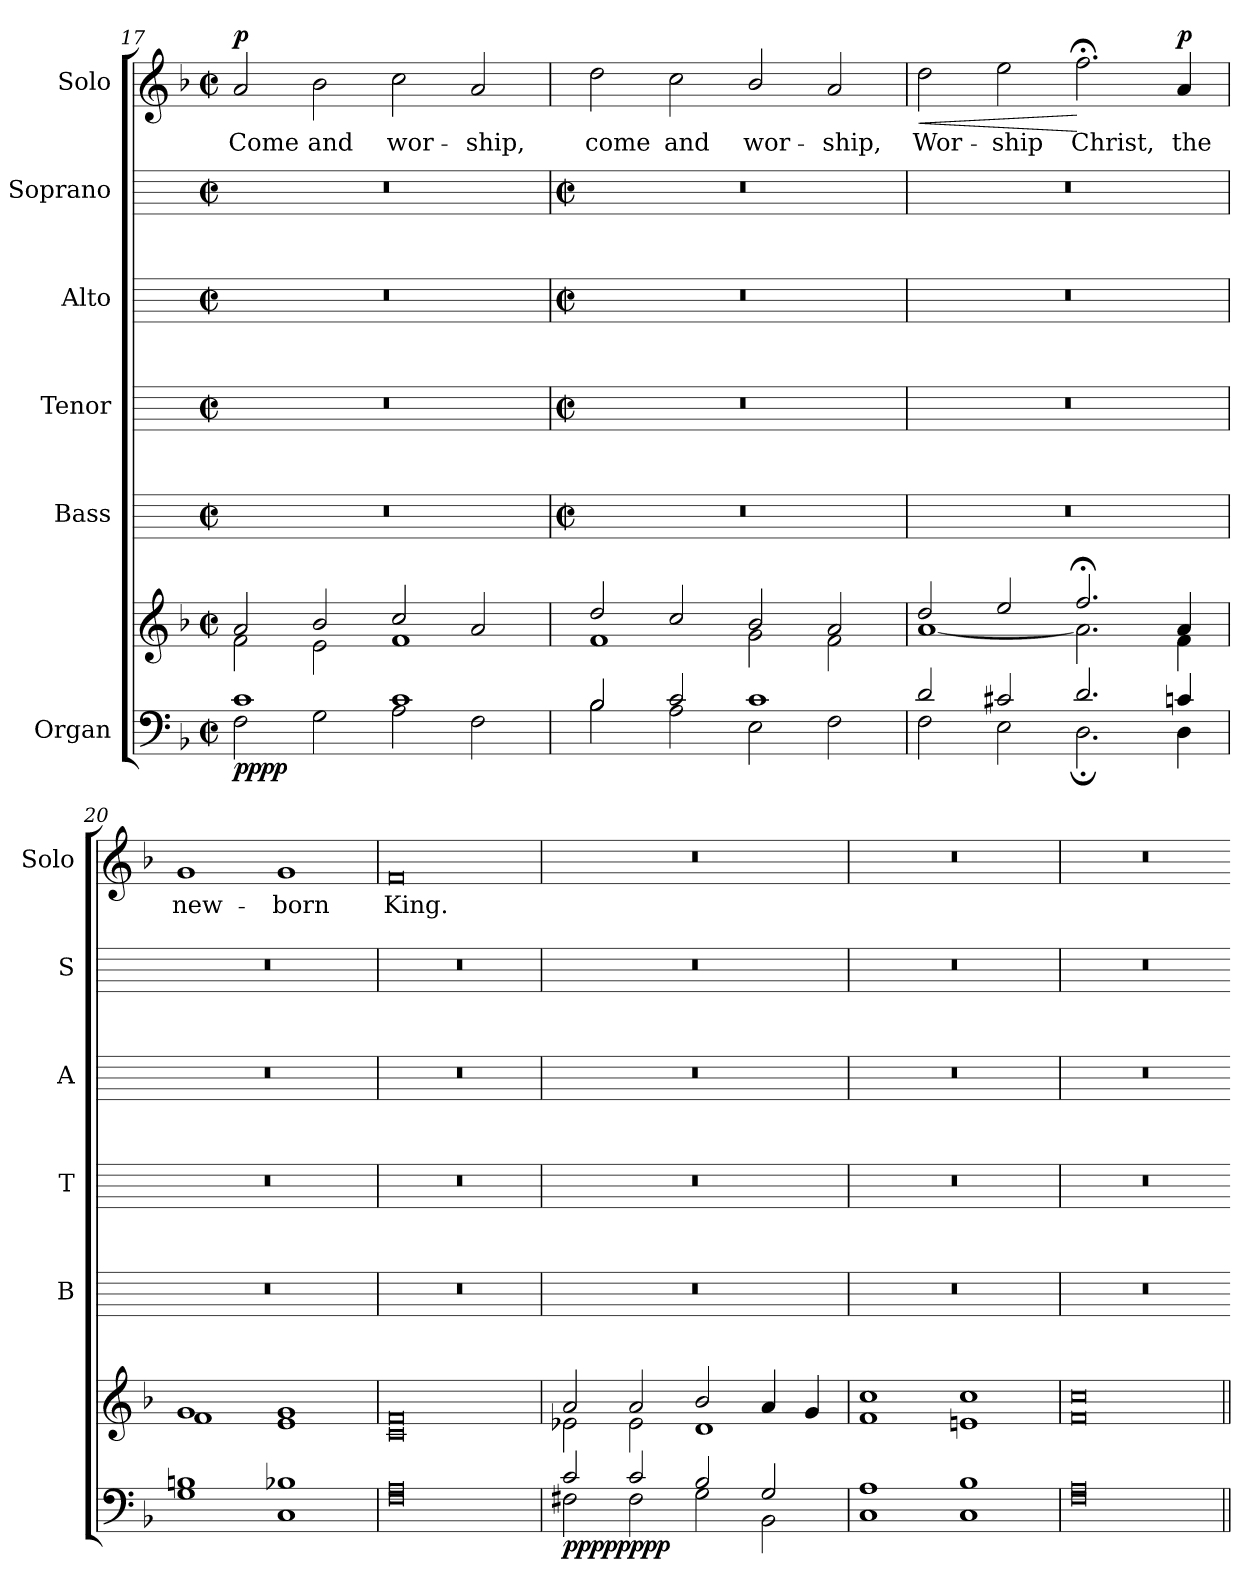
**kern	**kern	**dynam	**kern	**kern	**kern	**kern	**kern	**text	**dynam
*part6	*part6	*part6	*part5	*part4	*part3	*part2	*part1	*part1	*part1
*staff7	*staff6	*staff6/7	*staff5	*staff4	*staff3	*staff2	*staff1	*staff1	*staff1
*I"Organ	*	*	*I"Bass	*I"Tenor	*I"Alto	*I"Soprano	*I"Solo	*	*
*	*	*	*I'B	*I'T	*I'A	*I'S	*I'Solo	*	*
*clefF4	*clefG2	*	*	*	*	*	*clefG2	*	*
*k[b-]	*k[b-]	*	*	*	*	*	*k[b-]	*	*
*F:	*F:	*	*	*	*	*	*F:	*	*
*M4/2	*M4/2	*	*M4/2	*M4/2	*M4/2	*M4/2	*M4/2	*	*
*met(c|)	*met(c|)	*	*met(c|)	*met(c|)	*met(c|)	*met(c|)	*met(c|)	*	*
=17	=17	=17	=17	=17	=17	=17	=17	=17	=17
*^	*^	*	*	*	*	*	*	*	*
!	!	!	!	!LO:DY:b=2	!	!	!	!	!	!LO:LY:b	!
!	!	!	!	!LO:DY:n=1:b=2	!	!	!	!	!	!	!
!	!	!	!	!LO:DY:n=2:b	!	!	!	!	!	!	!
!	!	!	!	!LO:DY:n=3:b	!	!	!	!	!	!	!LO:DY:b
1c/	2F\	2a/	2f\	p p p p	0r	0r	0r	0r	2a	Come	p
!	!	!	!	!	!	!	!	!	!	!LO:LY:b	!
.	2G\	2b-/	2e\	.	.	.	.	.	2b-	and	.
!	!	!	!	!	!	!	!	!	!	!LO:LY:b	!
1c/	2A\	2cc/	1f\	.	.	.	.	.	2cc	wor-	.
!	!	!	!	!	!	!	!	!	!	!LO:LY:b	!
.	2F\	2a/	.	.	.	.	.	.	2a	-ship,	.
!!LO:LB:g=z
=18	=18	=18	=18	=18	=18	=18	=18	=18	=18	=18	=18
*	*	*	*	*	*M4/2	*M4/2	*M4/2	*M4/2	*	*	*
*	*	*	*	*	*met(c|)	*met(c|)	*met(c|)	*met(c|)	*	*	*
!	!	!	!	!	!	!	!	!	!	!LO:LY:b	!
2B-/	2B-\	2dd/	1f\	.	0r	0r	0r	0r	2dd	come	.
!	!	!	!	!	!	!	!	!	!	!LO:LY:b	!
2c/	2A\	2cc/	.	.	.	.	.	.	2cc	and	.
!	!	!	!	!	!	!	!	!	!	!LO:LY:b	!
1c/	2E\	2b-/	2g\	.	.	.	.	.	2b-/	wor-	.
!	!	!	!	!	!	!	!	!	!	!LO:LY:b	!
.	2F\	2a/	2f\	.	.	.	.	.	2a	-ship,	.
=19	=19	=19	=19	=19	=19	=19	=19	=19	=19	=19	=19
!	!	!	!	!	!	!	!	!	!	!LO:LY:b	!LO:HP:b
2d/	2F\	2dd/	[1a\	.	0r	0r	0r	0r	2dd	Wor-	<
!	!	!	!	!	!	!	!	!	!	!LO:LY:b	!
2c#X/	2E\	2ee/	.	.	.	.	.	.	2ee	-ship	.
!	!	!	!	!	!	!	!	!	!	!LO:LY:b	!
2.d/	2.D;\	2.ff;</	2.a\]	.	.	.	.	.	2.ff;<	Christ,	[
!	!	!	!	!	!	!	!	!	!	!LO:LY:b	!LO:DY:b
4cn/	4D\	4a/	4f\	.	.	.	.	.	4a	the	p
=20	=20	=20	=20	=20	=20	=20	=20	=20	=20	=20	=20
!	!	!	!	!	!	!	!	!	!	!LO:LY:b	!
1Bn/	1G\	1g/	1f\	.	0r	0r	0r	0r	1g	new-	.
!	!	!	!	!	!	!	!	!	!	!LO:LY:b	!
1B-X/	1C\	1g/	1e\	.	.	.	.	.	1g	-born	.
=21	=21	=21	=21	=21	=21	=21	=21	=21	=21	=21	=21
!	!	!	!	!	!	!	!	!	!	!LO:LY:b	!
0A/	0F\	0f/	0c\	.	0r	0r	0r	0r	0f	King.	.
=22	=22	=22	=22	=22	=22	=22	=22	=22	=22	=22	=22
!	!	!	!	!LO:DY:b=2	!	!	!	!	!	!	!
!	!	!	!	!LO:DY:n=1:b=2	!	!	!	!	!	!	!
!	!	!	!	!LO:DY:n=2:b	!	!	!	!	!	!	!
!	!	!	!	!LO:DY:n=3:b	!	!	!	!	!	!	!
2c/	2F#X\	2a/	2e-X\	pp pp pp pp	0r	0r	0r	0r	0r	.	.
2c/	2F#\	2a/	2e-\	.	.	.	.	.	.	.	.
2B-/	2G\	2b-/	1d\	.	.	.	.	.	.	.	.
2G/	2BB-\	4a/	.	.	.	.	.	.	.	.	.
.	.	4g/	.	.	.	.	.	.	.	.	.
=23	=23	=23	=23	=23	=23	=23	=23	=23	=23	=23	=23
1A/	1C\	1cc/	1f\	.	0r	0r	0r	0r	0r	.	.
1B-/	1C\	1cc/	1en\	.	.	.	.	.	.	.	.
=24	=24	=24	=24	=24	=24	=24	=24	=24	=24	=24	=24
0A/	0F\	0cc/	0f\	.	0r	0r	0r	0r	0r	.	.
*v	*v	*	*	*	*	*	*	*	*	*	*
*	*v	*v	*	*	*	*	*	*	*	*
=||	=||	=||	=	=	=	=	=||	=||	=||
*-	*-	*-	*-	*-	*-	*-	*-	*-	*-
